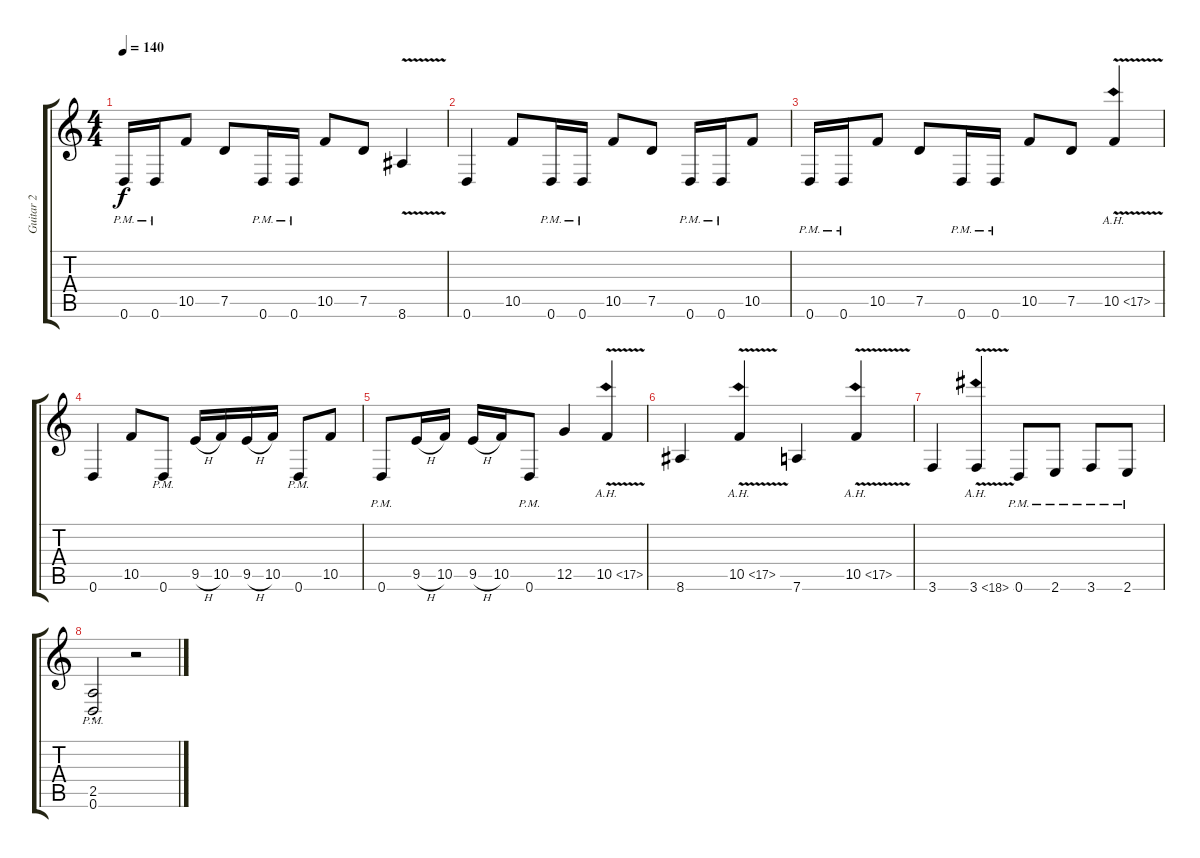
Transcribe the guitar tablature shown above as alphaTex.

\track ("Guitar 2" "Guitar 2") {instrument distortionguitar}
\staff {score tabs}
\tuning (D4 A3 F3 C3 G2 D2) {hide}
\ts (4 4)
\tempo 140
\clef g2
\ks c
0.6{pm}.16{dy f} 0.6{pm}.16 10.5.8 7.5.8 0.6{pm}.16 0.6{pm}.16 10.5.8 7.5.8 8.6{v}.4 |
0.6.4 10.5.8 0.6{pm}.16 0.6{pm}.16 10.5.8 7.5.8 0.6{pm}.16 0.6{pm}.16 10.5.8 |
0.6{pm}.16 0.6{pm}.16 10.5.8 7.5.8 0.6{pm}.16 0.6{pm}.16 10.5.8 7.5.8 10.5{ah 7 v}.4 |
0.6.4 10.5.8 0.6{pm}.8 9.5{h}.16 10.5.16 9.5{h}.16 10.5.16 0.6{pm}.8 10.5.8 |
0.6{pm}.8 9.5{h}.16 10.5.16 9.5{h}.16 10.5.16 0.6{pm}.8 12.5.4 10.5{ah 7 v}.4 |
8.6.4 10.5{ah 7 v}.4 7.6.4 10.5{ah 7 v}.4 |
3.6.4 3.6{ah 15 v}.4 0.6{pm}.8 2.6{pm}.8 3.6{pm}.8 2.6{pm}.8 |
(2.5{pm st} 0.6{pm st}).2 r.2
